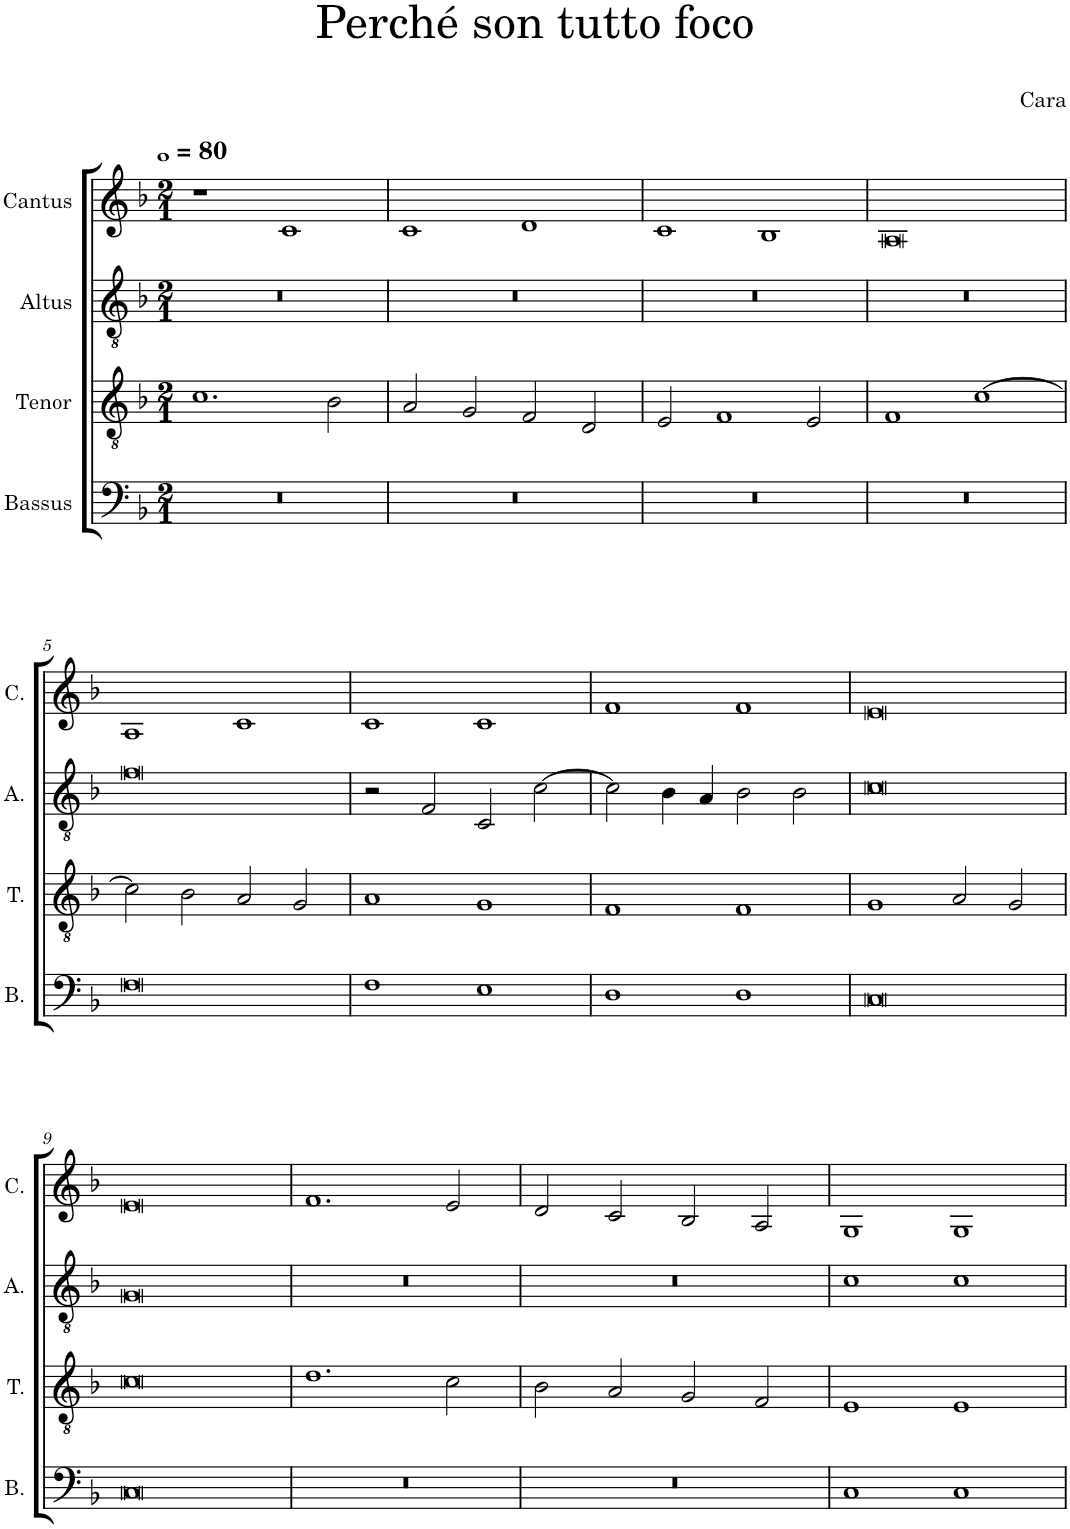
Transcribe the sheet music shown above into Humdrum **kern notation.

**kern	**kern	**kern	**kern
*part4	*part3	*part2	*part1
*staff4	*staff3	*staff2	*staff1
*I"Bassus	*I"Tenor	*I"Altus	*I"Cantus
*I'B.	*I'T.	*I'A.	*I'C.
*clefF4	*clefGv2	*clefGv2	*clefG2
*k[b-]	*k[b-]	*k[b-]	*k[b-]
*M2/1	*M2/1	*M2/1	*M2/1
*MM320	*MM320	*MM320	*MM320
=1	=1	=1	=1
0r	1.c	0r	1r
.	.	.	1c
.	2B-\	.	.
=2	=2	=2	=2
0r	2A/	0r	1c
.	2G/	.	.
.	2F/	.	1d
.	2D/	.	.
=3	=3	=3	=3
0r	2E/	0r	1c
.	1F	.	.
.	.	.	1B-
.	2E/	.	.
=4	=4	=4	=4
0r	1F	0r	0A
.	[1c	.	.
!!LO:LB:g=z
=5	=5	=5	=5
0F	2c\]	0f	1A
.	2B-\	.	.
.	2A/	.	1c
.	2G/	.	.
=6	=6	=6	=6
1F	1A	2r	1c
.	.	2F/	.
1E	1G	2C/	1c
.	.	[2c\	.
=7	=7	=7	=7
1D	1F	2c\]	1f
.	.	4B-\	.
.	.	4A/	.
1D	1F	2B-\	1f
.	.	2B-\	.
=8	=8	=8	=8
0C	1G	0c	0e
.	2A/	.	.
.	2G/	.	.
!!LO:LB:g=z
=9	=9	=9	=9
0C	0c	0G	0e
=10	=10	=10	=10
0r	1.d	0r	1.f
.	2c\	.	2e/
=11	=11	=11	=11
0r	2B-\	0r	2d/
.	2A/	.	2c/
.	2G/	.	2B-/
.	2F/	.	2A/
=12	=12	=12	=12
1C	1E	1c	1G
1C	1E	1c	1G
=	=	=	=
*-	*-	*-	*-
